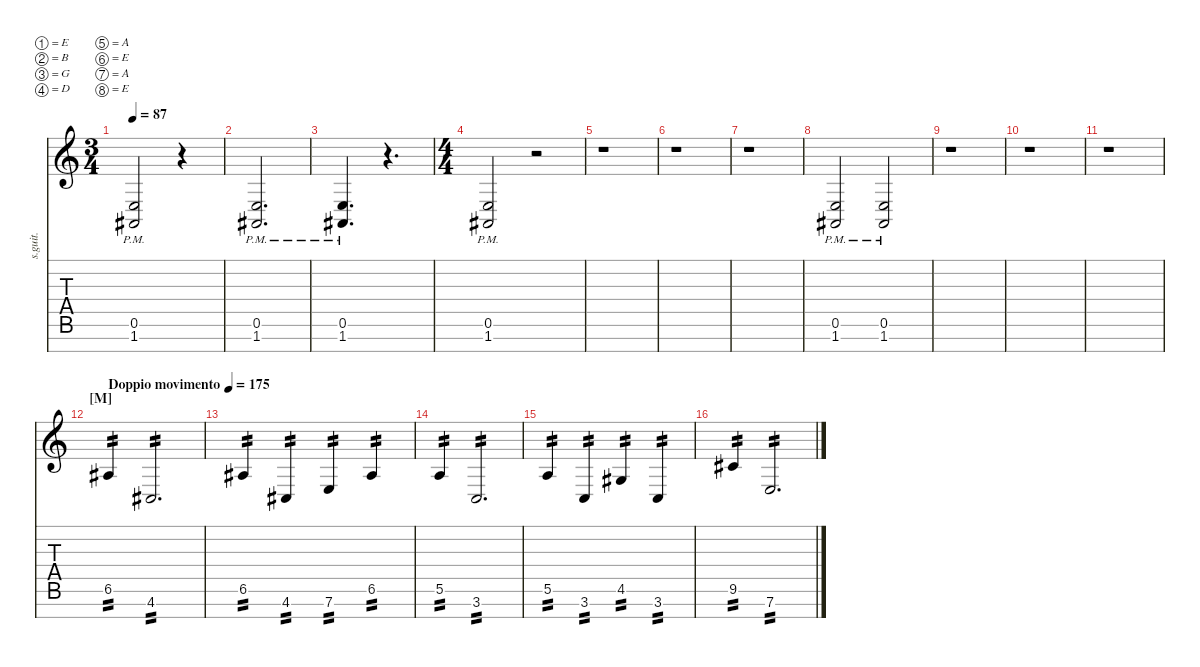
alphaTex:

\defaultSystemsLayout 4
\hideDynamics
\bracketExtendMode nobrackets
\track ("Rhythm Guitar Left" "s.guit.") {instrument distortionguitar}
\staff {score tabs}
\tuning (E4 B3 G3 D3 A2 E2 A1 E1)
\ts (3 4)
\tempo 87
\clef g2
\ks c
(0.6{pm} 1.7{pm acc #}).2{dy ff} r.4 |
(0.6{pm} 1.7{pm acc #}).2{d} |
(0.6{pm} 1.7{pm acc #}).4{d} r.4{d} |
\ts (4 4)
\beaming (8 2 2 2 2)
(0.6{pm} 1.7{pm acc #}).2 r.2 |
r.1 |
r.1 |
r.1 |
(0.6{pm} 1.7{pm acc #}).2 (0.6{pm} 1.7{pm acc #}).2 |
r.1 |
r.1 |
r.1 |
\section ("M" "")
\tempo (175 "Doppio movimento")
6.6{acc #}.4{tp 2} 4.7{acc #}.2{d tp 2} |
6.6{acc #}.4{tp 2} 4.7{acc #}.4{tp 2} 7.7.4{tp 2} 6.6{acc #}.4{tp 2} |
5.6.4{tp 2} 3.7.2{d tp 2} |
5.6.4{tp 2} 3.7.4{tp 2} 4.6{acc #}.4{tp 2} 3.7.4{tp 2} |
9.6{acc #}.4{tp 2} 7.7.2{d tp 2}
